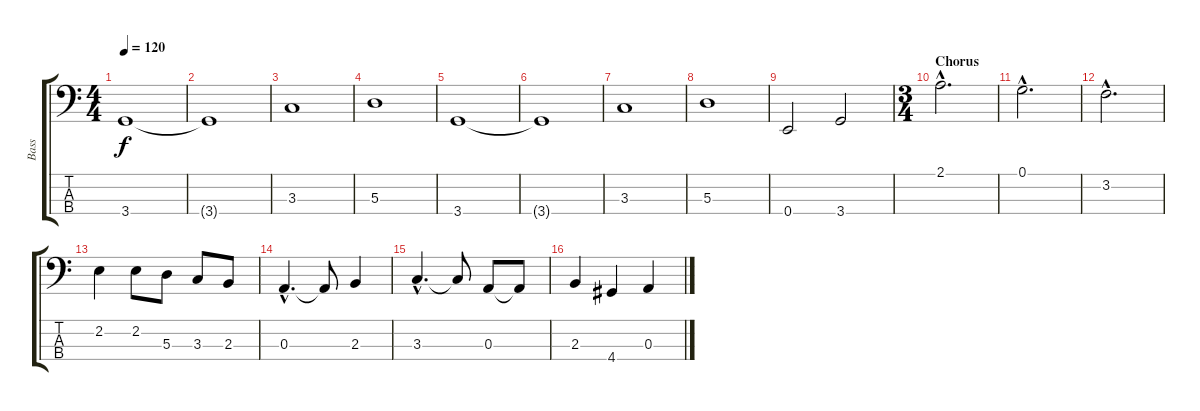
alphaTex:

\track ("Bass" "Bass") {instrument electricbassfinger}
\staff {score tabs}
\tuning (G2 D2 A1 E1) {hide}
\ts (4 4)
\tempo 120
\clef f4
\ks c
3.4.1{dy f} |
3.4{t}.1 |
3.3.1 |
5.3.1 |
3.4.1 |
3.4{t}.1 |
3.3.1 |
5.3.1 |
0.4.2 3.4.2 |
\ts (3 4)
\section ("" "Chorus")
2.1{hac}.2{d} |
0.1{hac}.2{d} |
3.2{hac}.2{d} |
2.2.4 2.2.8 5.3.8 3.3.8 2.3.8 |
0.3{hac}.4{d} 0.3{t}.8 2.3.4 |
3.3{hac}.4{d} 3.3{t}.8 0.3.8 0.3{t}.8 |
2.3.4 4.4.4 0.3.4
